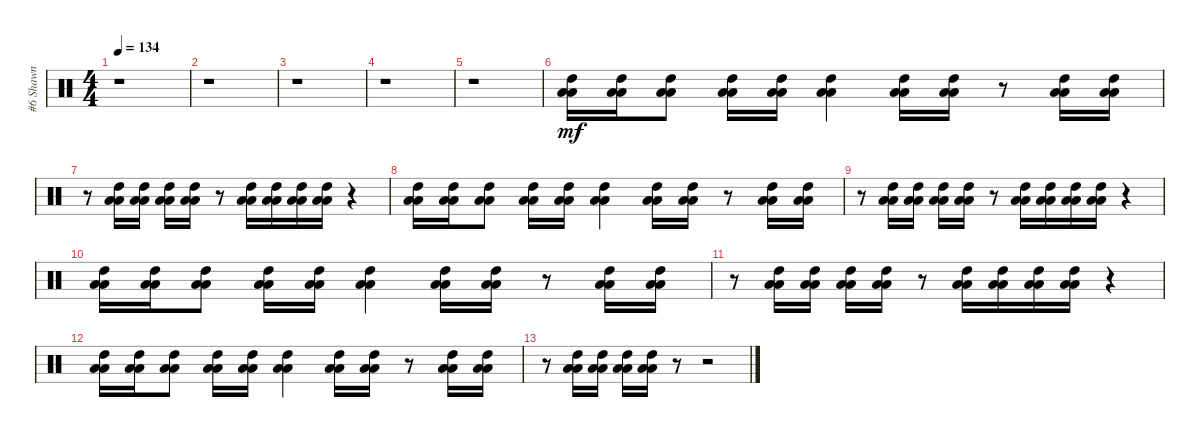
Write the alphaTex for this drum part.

\track ("#6 Shawn" "#6 Shawn") {instrument percussion}
\staff {score}
\articulation defaults
\ts (4 4)
\tempo 134
\clef neutral
\ks c
r.1{dy mf} |
r.1 |
r.1 |
r.1 |
r.1 |
("High Tom (hit)" "Low Tom (hit)" "Low Floor Tom (hit)").16 ("High Tom (hit)" "Low Tom (hit)" "Low Floor Tom (hit)").16 ("High Tom (hit)" "Low Tom (hit)" "Low Floor Tom (hit)").8 ("High Tom (hit)" "Low Tom (hit)" "Low Floor Tom (hit)").16 ("High Tom (hit)" "Low Tom (hit)" "Low Floor Tom (hit)").16 ("High Tom (hit)" "Low Tom (hit)" "Low Floor Tom (hit)").4 ("High Tom (hit)" "Low Tom (hit)" "Low Floor Tom (hit)").16 ("High Tom (hit)" "Low Tom (hit)" "Low Floor Tom (hit)").16 r.8 ("High Tom (hit)" "Low Tom (hit)" "Low Floor Tom (hit)").16 ("High Tom (hit)" "Low Tom (hit)" "Low Floor Tom (hit)").16 |
r.8 ("High Tom (hit)" "Low Tom (hit)" "Low Floor Tom (hit)").16 ("High Tom (hit)" "Low Tom (hit)" "Low Floor Tom (hit)").16 ("High Tom (hit)" "Low Tom (hit)" "Low Floor Tom (hit)").16 ("High Tom (hit)" "Low Tom (hit)" "Low Floor Tom (hit)").16 r.8 ("High Tom (hit)" "Low Tom (hit)" "Low Floor Tom (hit)").16 ("High Tom (hit)" "Low Tom (hit)" "Low Floor Tom (hit)").16 ("High Tom (hit)" "Low Tom (hit)" "Low Floor Tom (hit)").16 ("High Tom (hit)" "Low Tom (hit)" "Low Floor Tom (hit)").16 r.4 |
("High Tom (hit)" "Low Tom (hit)" "Low Floor Tom (hit)").16 ("High Tom (hit)" "Low Tom (hit)" "Low Floor Tom (hit)").16 ("High Tom (hit)" "Low Tom (hit)" "Low Floor Tom (hit)").8 ("High Tom (hit)" "Low Tom (hit)" "Low Floor Tom (hit)").16 ("High Tom (hit)" "Low Tom (hit)" "Low Floor Tom (hit)").16 ("High Tom (hit)" "Low Tom (hit)" "Low Floor Tom (hit)").4 ("High Tom (hit)" "Low Tom (hit)" "Low Floor Tom (hit)").16 ("High Tom (hit)" "Low Tom (hit)" "Low Floor Tom (hit)").16 r.8 ("High Tom (hit)" "Low Tom (hit)" "Low Floor Tom (hit)").16 ("High Tom (hit)" "Low Tom (hit)" "Low Floor Tom (hit)").16 |
r.8 ("High Tom (hit)" "Low Tom (hit)" "Low Floor Tom (hit)").16 ("High Tom (hit)" "Low Tom (hit)" "Low Floor Tom (hit)").16 ("High Tom (hit)" "Low Tom (hit)" "Low Floor Tom (hit)").16 ("High Tom (hit)" "Low Tom (hit)" "Low Floor Tom (hit)").16 r.8 ("High Tom (hit)" "Low Tom (hit)" "Low Floor Tom (hit)").16 ("High Tom (hit)" "Low Tom (hit)" "Low Floor Tom (hit)").16 ("High Tom (hit)" "Low Tom (hit)" "Low Floor Tom (hit)").16 ("High Tom (hit)" "Low Tom (hit)" "Low Floor Tom (hit)").16 r.4 |
("High Tom (hit)" "Low Tom (hit)" "Low Floor Tom (hit)").16 ("High Tom (hit)" "Low Tom (hit)" "Low Floor Tom (hit)").16 ("High Tom (hit)" "Low Tom (hit)" "Low Floor Tom (hit)").8 ("High Tom (hit)" "Low Tom (hit)" "Low Floor Tom (hit)").16 ("High Tom (hit)" "Low Tom (hit)" "Low Floor Tom (hit)").16 ("High Tom (hit)" "Low Tom (hit)" "Low Floor Tom (hit)").4 ("High Tom (hit)" "Low Tom (hit)" "Low Floor Tom (hit)").16 ("High Tom (hit)" "Low Tom (hit)" "Low Floor Tom (hit)").16 r.8 ("High Tom (hit)" "Low Tom (hit)" "Low Floor Tom (hit)").16 ("High Tom (hit)" "Low Tom (hit)" "Low Floor Tom (hit)").16 |
r.8 ("High Tom (hit)" "Low Tom (hit)" "Low Floor Tom (hit)").16 ("High Tom (hit)" "Low Tom (hit)" "Low Floor Tom (hit)").16 ("High Tom (hit)" "Low Tom (hit)" "Low Floor Tom (hit)").16 ("High Tom (hit)" "Low Tom (hit)" "Low Floor Tom (hit)").16 r.8 ("High Tom (hit)" "Low Tom (hit)" "Low Floor Tom (hit)").16 ("High Tom (hit)" "Low Tom (hit)" "Low Floor Tom (hit)").16 ("High Tom (hit)" "Low Tom (hit)" "Low Floor Tom (hit)").16 ("High Tom (hit)" "Low Tom (hit)" "Low Floor Tom (hit)").16 r.4 |
("High Tom (hit)" "Low Tom (hit)" "Low Floor Tom (hit)").16 ("High Tom (hit)" "Low Tom (hit)" "Low Floor Tom (hit)").16 ("High Tom (hit)" "Low Tom (hit)" "Low Floor Tom (hit)").8 ("High Tom (hit)" "Low Tom (hit)" "Low Floor Tom (hit)").16 ("High Tom (hit)" "Low Tom (hit)" "Low Floor Tom (hit)").16 ("High Tom (hit)" "Low Tom (hit)" "Low Floor Tom (hit)").4 ("High Tom (hit)" "Low Tom (hit)" "Low Floor Tom (hit)").16 ("High Tom (hit)" "Low Tom (hit)" "Low Floor Tom (hit)").16 r.8 ("High Tom (hit)" "Low Tom (hit)" "Low Floor Tom (hit)").16 ("High Tom (hit)" "Low Tom (hit)" "Low Floor Tom (hit)").16 |
r.8 ("High Tom (hit)" "Low Tom (hit)" "Low Floor Tom (hit)").16 ("High Tom (hit)" "Low Tom (hit)" "Low Floor Tom (hit)").16 ("High Tom (hit)" "Low Tom (hit)" "Low Floor Tom (hit)").16 ("High Tom (hit)" "Low Tom (hit)" "Low Floor Tom (hit)").16 r.8 r.2
